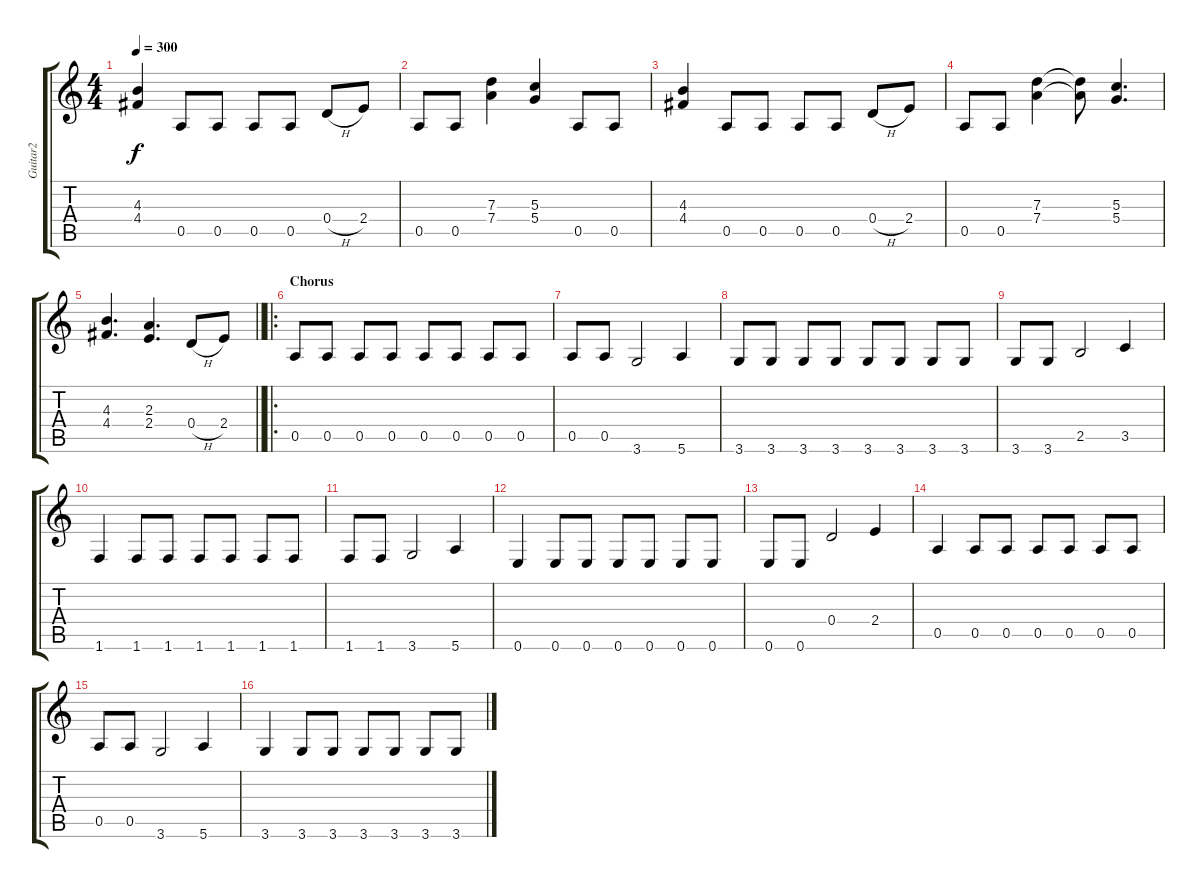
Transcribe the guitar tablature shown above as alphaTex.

\track ("Guitar2" "Guitar2") {instrument overdrivenguitar}
\staff {score tabs}
\tuning (E4 B3 G3 D3 A2 E2) {hide}
\ts (4 4)
\tempo 300
\clef g2
\ks c
(4.3 4.4).4{dy f} 0.5.8 0.5.8 0.5.8 0.5.8 0.4{h}.8 2.4.8 |
0.5.8 0.5.8 (7.3 7.4).4 (5.3 5.4).4 0.5.8 0.5.8 |
(4.3 4.4).4 0.5.8 0.5.8 0.5.8 0.5.8 0.4{h}.8 2.4.8 |
0.5.8 0.5.8 (7.3 7.4).4 (7.3{t} 7.4{t}).8 (5.3 5.4).4{d} |
\barLineRight lightlight
(4.3 4.4).4{d} (2.3 2.4).4{d} 0.4{h}.8 2.4.8 |
\ro
\section ("" "Chorus")
0.5.8 0.5.8 0.5.8 0.5.8 0.5.8 0.5.8 0.5.8 0.5.8 |
0.5.8 0.5.8 3.6.2 5.6.4 |
3.6.8 3.6.8 3.6.8 3.6.8 3.6.8 3.6.8 3.6.8 3.6.8 |
3.6.8 3.6.8 2.5.2 3.5.4 |
1.6.4 1.6.8 1.6.8 1.6.8 1.6.8 1.6.8 1.6.8 |
1.6.8 1.6.8 3.6.2 5.6.4 |
0.6.4 0.6.8 0.6.8 0.6.8 0.6.8 0.6.8 0.6.8 |
0.6.8 0.6.8 0.4.2 2.4.4 |
0.5.4 0.5.8 0.5.8 0.5.8 0.5.8 0.5.8 0.5.8 |
0.5.8 0.5.8 3.6.2 5.6.4 |
3.6.4 3.6.8 3.6.8 3.6.8 3.6.8 3.6.8 3.6.8
